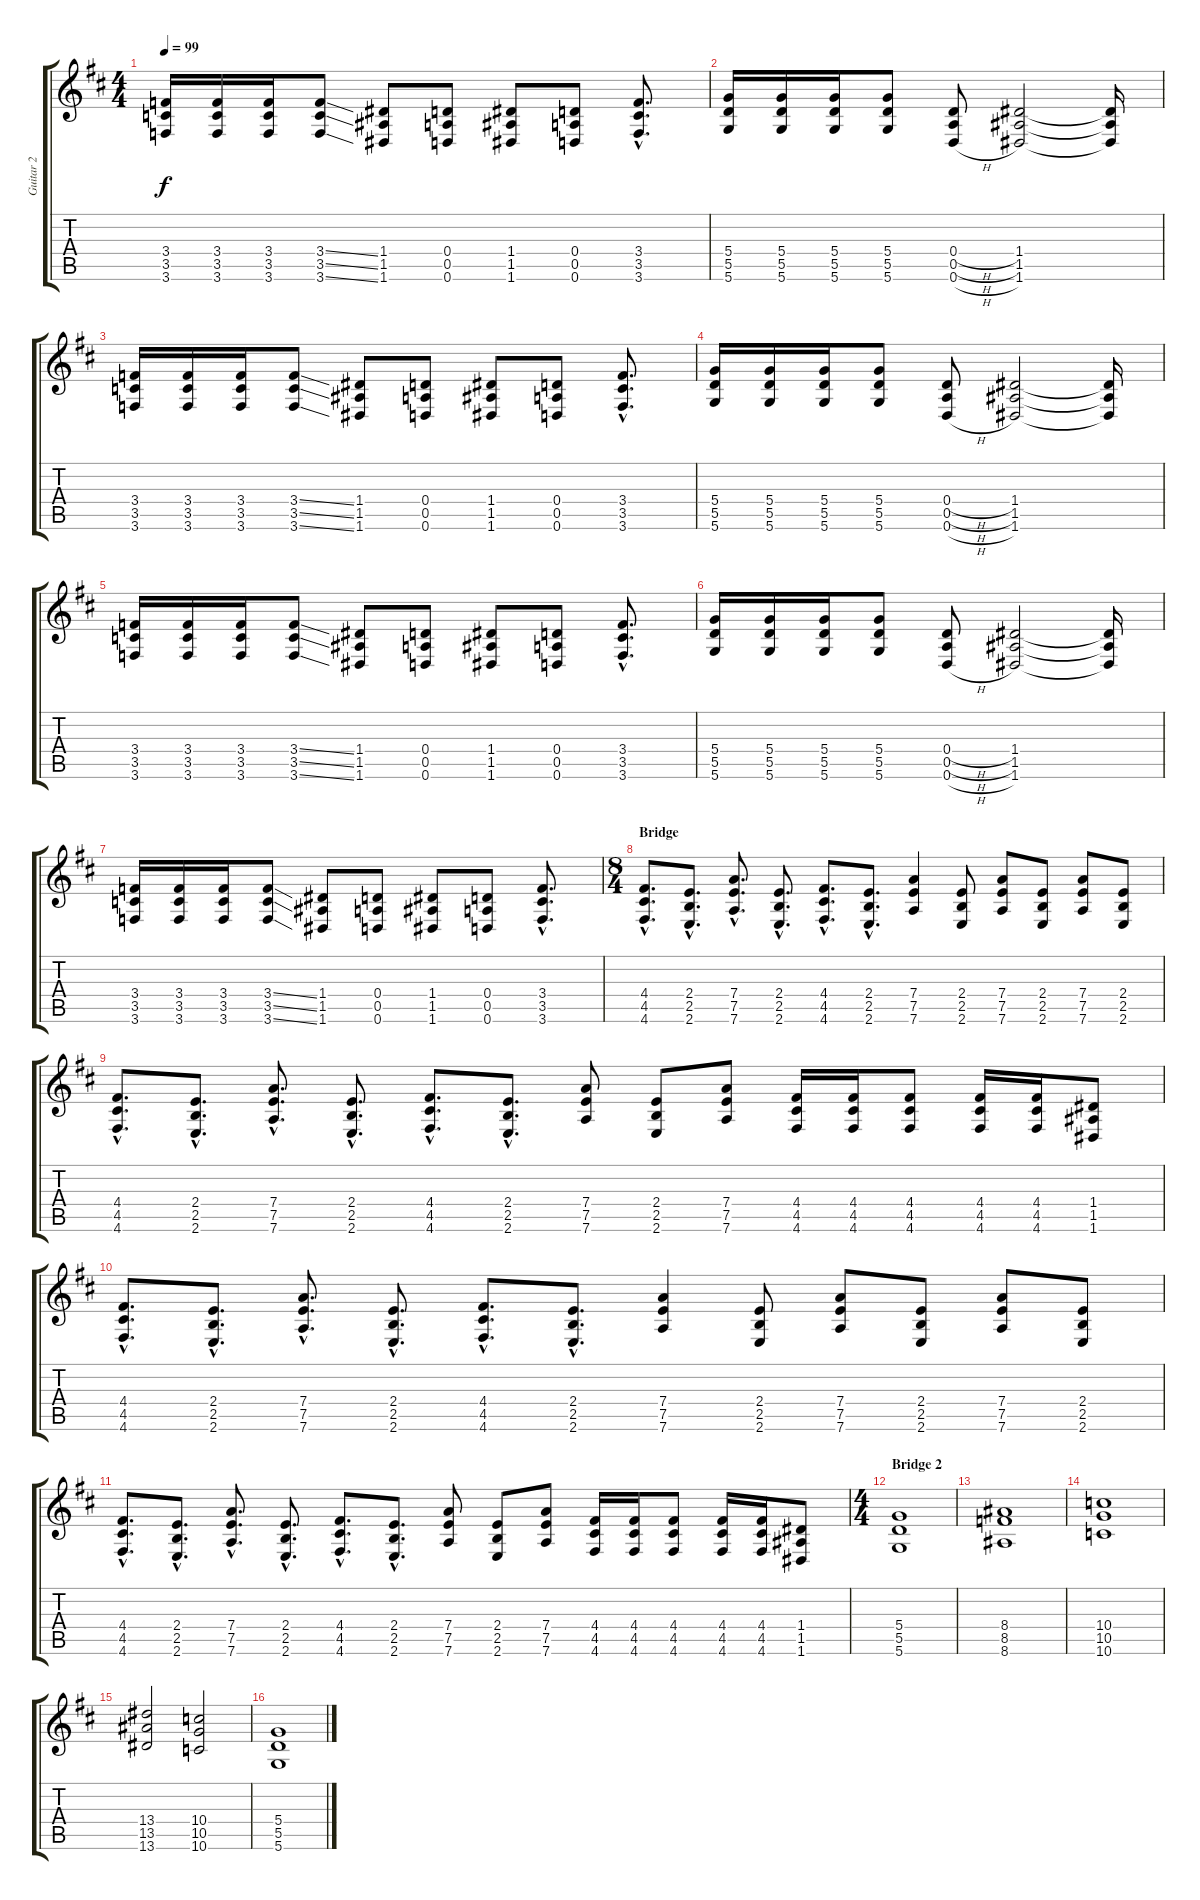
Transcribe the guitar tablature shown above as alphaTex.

\track ("Guitar 2" "Guitar 2") {instrument overdrivenguitar}
\staff {score tabs}
\tuning (E4 B3 G3 D3 A2 D2) {hide}
\ts (4 4)
\tempo 99
\clef g2
\ks d
(3.4 3.5 3.6).16{dy f} (3.4 3.5 3.6).16 (3.4 3.5 3.6).16 (3.4{ss} 3.5{ss} 3.6{ss}).8 (1.4 1.5 1.6).8 (0.4 0.5 0.6).8 (1.4 1.5 1.6).8 (0.4 0.5 0.6).8 (3.4{hac} 3.5{hac} 3.6{hac}).8{d} |
(5.4 5.5 5.6).16 (5.4 5.5 5.6).16 (5.4 5.5 5.6).16 (5.4 5.5 5.6).8 (0.4{h} 0.5{h} 0.6{h}).8 (1.4 1.5 1.6).2 (1.4{t} 1.5{t} 1.6{t}).16 |
(3.4 3.5 3.6).16 (3.4 3.5 3.6).16 (3.4 3.5 3.6).16 (3.4{ss} 3.5{ss} 3.6{ss}).8 (1.4 1.5 1.6).8 (0.4 0.5 0.6).8 (1.4 1.5 1.6).8 (0.4 0.5 0.6).8 (3.4{hac} 3.5{hac} 3.6{hac}).8{d} |
(5.4 5.5 5.6).16 (5.4 5.5 5.6).16 (5.4 5.5 5.6).16 (5.4 5.5 5.6).8 (0.4{h} 0.5{h} 0.6{h}).8 (1.4 1.5 1.6).2 (1.4{t} 1.5{t} 1.6{t}).16 |
(3.4 3.5 3.6).16 (3.4 3.5 3.6).16 (3.4 3.5 3.6).16 (3.4{ss} 3.5{ss} 3.6{ss}).8 (1.4 1.5 1.6).8 (0.4 0.5 0.6).8 (1.4 1.5 1.6).8 (0.4 0.5 0.6).8 (3.4{hac} 3.5{hac} 3.6{hac}).8{d} |
(5.4 5.5 5.6).16 (5.4 5.5 5.6).16 (5.4 5.5 5.6).16 (5.4 5.5 5.6).8 (0.4{h} 0.5{h} 0.6{h}).8 (1.4 1.5 1.6).2 (1.4{t} 1.5{t} 1.6{t}).16 |
(3.4 3.5 3.6).16 (3.4 3.5 3.6).16 (3.4 3.5 3.6).16 (3.4{ss} 3.5{ss} 3.6{ss}).8 (1.4 1.5 1.6).8 (0.4 0.5 0.6).8 (1.4 1.5 1.6).8 (0.4 0.5 0.6).8 (3.4{hac} 3.5{hac} 3.6{hac}).8{d} |
\ts (8 4)
\section ("" "Bridge")
(4.4{hac} 4.5{hac} 4.6{hac}).8{d} (2.4{hac} 2.5{hac} 2.6{hac}).8{d} (7.4{hac} 7.5{hac} 7.6{hac}).8{d} (2.4{hac} 2.5{hac} 2.6{hac}).8{d} (4.4{hac} 4.5{hac} 4.6{hac}).8{d} (2.4{hac} 2.5{hac} 2.6{hac}).8{d} (7.4 7.5 7.6).4 (2.4 2.5 2.6).8 (7.4 7.5 7.6).8 (2.4 2.5 2.6).8 (7.4 7.5 7.6).8 (2.4 2.5 2.6).8 |
(4.4{hac} 4.5{hac} 4.6{hac}).8{d} (2.4{hac} 2.5{hac} 2.6{hac}).8{d} (7.4{hac} 7.5{hac} 7.6{hac}).8{d} (2.4{hac} 2.5{hac} 2.6{hac}).8{d} (4.4{hac} 4.5{hac} 4.6{hac}).8{d} (2.4{hac} 2.5{hac} 2.6{hac}).8{d} (7.4 7.5 7.6).8 (2.4 2.5 2.6).8 (7.4 7.5 7.6).8 (4.4 4.5 4.6).16 (4.4 4.5 4.6).16 (4.4 4.5 4.6).8 (4.4 4.5 4.6).16 (4.4 4.5 4.6).16 (1.4 1.5 1.6).8 |
(4.4{hac} 4.5{hac} 4.6{hac}).8{d} (2.4{hac} 2.5{hac} 2.6{hac}).8{d} (7.4{hac} 7.5{hac} 7.6{hac}).8{d} (2.4{hac} 2.5{hac} 2.6{hac}).8{d} (4.4{hac} 4.5{hac} 4.6{hac}).8{d} (2.4{hac} 2.5{hac} 2.6{hac}).8{d} (7.4 7.5 7.6).4 (2.4 2.5 2.6).8 (7.4 7.5 7.6).8 (2.4 2.5 2.6).8 (7.4 7.5 7.6).8 (2.4 2.5 2.6).8 |
(4.4{hac} 4.5{hac} 4.6{hac}).8{d} (2.4{hac} 2.5{hac} 2.6{hac}).8{d} (7.4{hac} 7.5{hac} 7.6{hac}).8{d} (2.4{hac} 2.5{hac} 2.6{hac}).8{d} (4.4{hac} 4.5{hac} 4.6{hac}).8{d} (2.4{hac} 2.5{hac} 2.6{hac}).8{d} (7.4 7.5 7.6).8 (2.4 2.5 2.6).8 (7.4 7.5 7.6).8 (4.4 4.5 4.6).16 (4.4 4.5 4.6).16 (4.4 4.5 4.6).8 (4.4 4.5 4.6).16 (4.4 4.5 4.6).16 (1.4 1.5 1.6).8 |
\ts (4 4)
\section ("" "Bridge 2")
(5.4 5.5 5.6).1 |
(8.4 8.5 8.6).1 |
(10.4 10.5 10.6).1 |
(13.4 13.5 13.6).2 (10.4 10.5 10.6).2 |
(5.4 5.5 5.6).1
